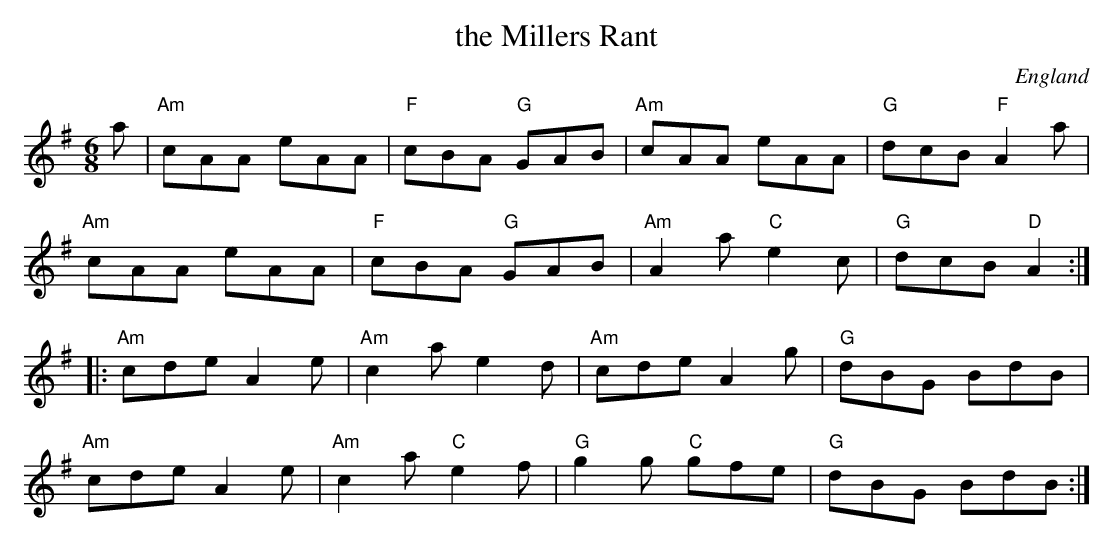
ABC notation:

X:1
T:the Millers Rant
M:6/8
L:1/8
O:England
K:G
a|\
"Am"cAA eAA|"F"cBA "G"GAB|\
"Am"cAA eAA|"G"dcB "F"A2 a|
"Am"cAA eAA|"F"cBA "G"GAB|\
"Am"A2 a "C"e2c|"G"dcB "D"A2:|
|:"Am"cde A2 e|"Am"c2 a e2 d|\
"Am"cde A2 g|"G"dBG BdB|
"Am"cde A2 e|"Am"c2 a "C"e2 f|\
"G"g2 g "C"gfe|"G"dBG BdB:|
